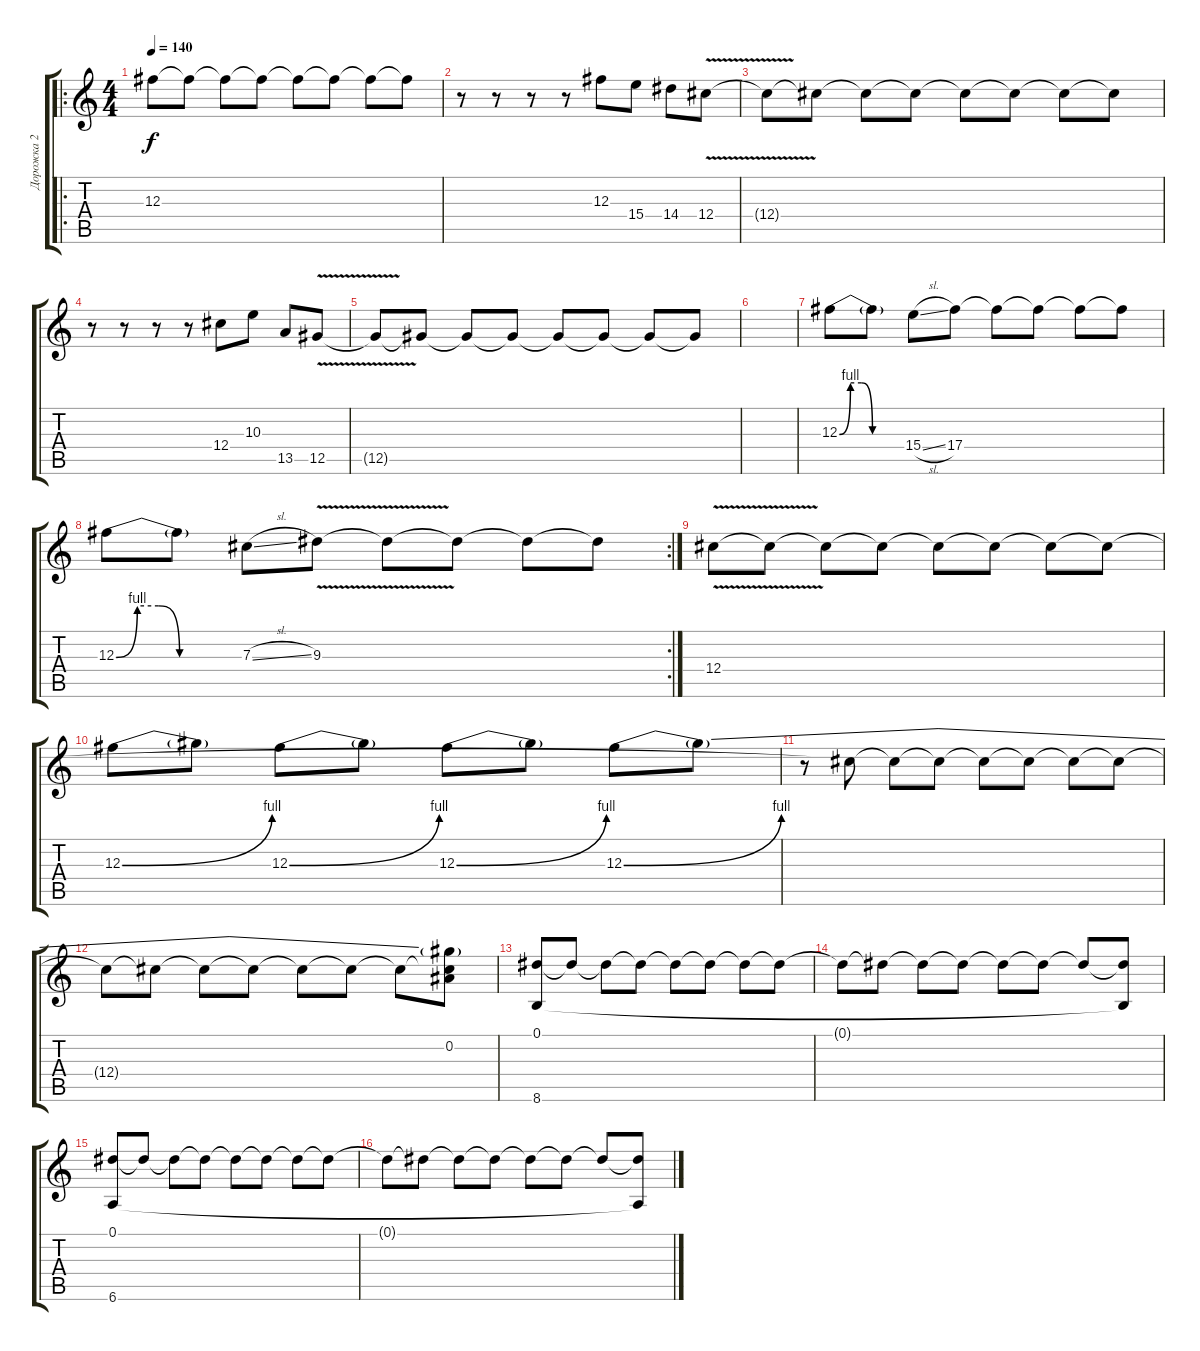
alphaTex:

\track ("Дорожка 2" "Дорожка 2") {instrument acousticguitarsteel}
\staff {score tabs}
\tuning (Eb4 Bb3 Gb3 Db3 Ab2 Eb2) {hide}
\ro
\ts (4 4)
\tempo 140
\clef g2
\ks c
12.3{t}.8{dy f} 12.3{t}.8 12.3{t}.8 12.3{t}.8 12.3{t}.8 12.3{t}.8 12.3{t}.8 12.3{t}.8 |
r.8 r.8 r.8 r.8 12.3.8 15.4.8 14.4.8 12.4{v}.8 |
12.4{t}.8 12.4{t}.8 12.4{t}.8 12.4{t}.8 12.4{t}.8 12.4{t}.8 12.4{t}.8 12.4{t}.8 |
r.8 r.8 r.8 r.8 12.4.8 10.3.8 13.5.8 12.5{v}.8 |
12.5{t}.8 12.5{t}.8 12.5{t}.8 12.5{t}.8 12.5{t}.8 12.5{t}.8 12.5{t}.8 12.5{t}.8 |
|
12.3{be (custom 0 0 10 4 20 4 30 0 60 0)}.8 12.3{t}.8 15.4{sl}.8 17.4.8 17.4{t}.8 17.4{t}.8 17.4{t}.8 17.4{t}.8 |
\rc 2
12.3{be (custom 0 0 10 4 20 4 30 0 60 0)}.8 12.3{t}.8 7.3{sl}.8 9.3{v}.8 9.3{t}.8 9.3{t}.8 9.3{t}.8 9.3{t}.8 |
12.4{v}.8 12.4{t}.8 12.4{t}.8 12.4{t}.8 12.4{t}.8 12.4{t}.8 12.4{t}.8 12.4{t}.8 |
12.3{be (bend 0 0 60 4)}.8 12.3{t}.8 12.3{be (bend 0 0 60 4)}.8 12.3{t}.8 12.3{be (bend 0 0 60 4)}.8 12.3{t}.8 12.3{be (bend 0 0 60 4)}.8 12.3{t}.8 |
r.8{instrument electricguitarjazz} 12.4{t}.8 12.4{t}.8 12.4{t}.8 12.4{t}.8 12.4{t}.8 12.4{t}.8 12.4{t}.8 |
12.4{t}.8 12.4{t}.8 12.4{t}.8 12.4{t}.8 12.4{t}.8 12.4{t}.8 12.4{t}.8 (0.2 12.3{t} 12.4{t}).8 |
(0.1 8.6).8 0.1{t}.8 0.1{t}.8 0.1{t}.8 0.1{t}.8 0.1{t}.8 0.1{t}.8 0.1{t}.8 |
0.1{t}.8 0.1{t}.8 0.1{t}.8 0.1{t}.8 0.1{t}.8 0.1{t}.8 0.1{t}.8 (0.1{t} 8.6{t}).8 |
(0.1 6.6).8 0.1{t}.8 0.1{t}.8 0.1{t}.8 0.1{t}.8 0.1{t}.8 0.1{t}.8 0.1{t}.8 |
0.1{t}.8 0.1{t}.8 0.1{t}.8 0.1{t}.8 0.1{t}.8 0.1{t}.8 0.1{t}.8 (0.1{t} 6.6{t}).8
